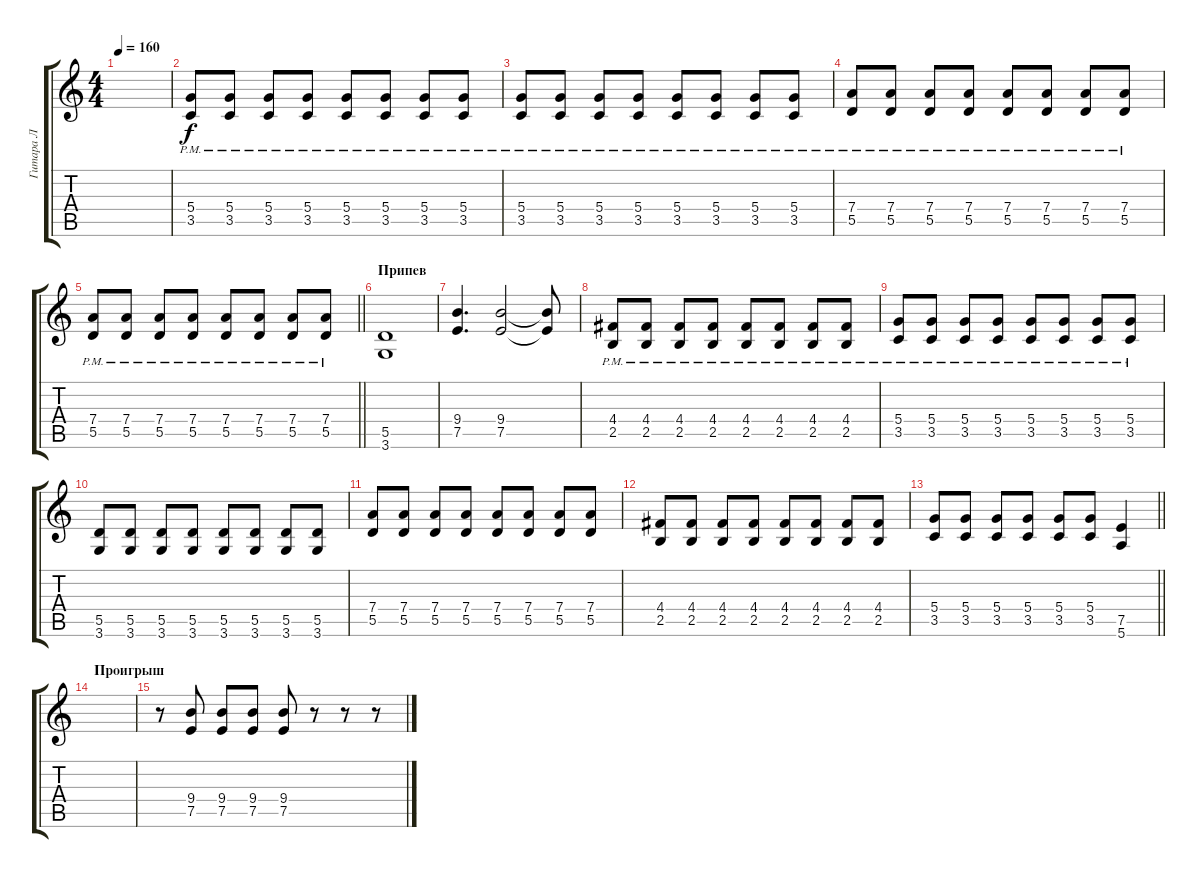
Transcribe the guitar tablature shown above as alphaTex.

\track ("Гитара Л" "Гитара Л") {instrument distortionguitar}
\staff {score tabs}
\tuning (E4 B3 G3 D3 A2 E2) {hide}
\ts (4 4)
\tempo 160
\clef g2
\ks c
|
(5.4{pm} 3.5{pm}).8 (5.4{pm} 3.5{pm}).8 (5.4{pm} 3.5{pm}).8 (5.4{pm} 3.5{pm}).8 (5.4{pm} 3.5{pm}).8 (5.4{pm} 3.5{pm}).8 (5.4{pm} 3.5{pm}).8 (5.4{pm} 3.5{pm}).8 |
(5.4{pm} 3.5{pm}).8 (5.4{pm} 3.5{pm}).8 (5.4{pm} 3.5{pm}).8 (5.4{pm} 3.5{pm}).8 (5.4{pm} 3.5{pm}).8 (5.4{pm} 3.5{pm}).8 (5.4{pm} 3.5{pm}).8 (5.4{pm} 3.5{pm}).8 |
(7.4{pm} 5.5{pm}).8 (7.4{pm} 5.5{pm}).8 (7.4{pm} 5.5{pm}).8 (7.4{pm} 5.5{pm}).8 (7.4{pm} 5.5{pm}).8 (7.4{pm} 5.5{pm}).8 (7.4{pm} 5.5{pm}).8 (7.4{pm} 5.5{pm}).8 |
\barLineRight lightlight
(7.4{pm} 5.5{pm}).8 (7.4{pm} 5.5{pm}).8 (7.4{pm} 5.5{pm}).8 (7.4{pm} 5.5{pm}).8 (7.4{pm} 5.5{pm}).8 (7.4{pm} 5.5{pm}).8 (7.4{pm} 5.5{pm}).8 (7.4{pm} 5.5{pm}).8 |
\section ("" "Припев")
(5.5 3.6).1 |
(9.4 7.5).4{d} (9.4 7.5).2 (9.4{t} 7.5{t}).8 |
(4.4{pm} 2.5{pm}).8 (4.4{pm} 2.5{pm}).8 (4.4{pm} 2.5{pm}).8 (4.4{pm} 2.5{pm}).8 (4.4{pm} 2.5{pm}).8 (4.4{pm} 2.5{pm}).8 (4.4{pm} 2.5{pm}).8 (4.4{pm} 2.5{pm}).8 |
(5.4{pm} 3.5{pm}).8 (5.4{pm} 3.5{pm}).8 (5.4{pm} 3.5{pm}).8 (5.4{pm} 3.5{pm}).8 (5.4{pm} 3.5{pm}).8 (5.4{pm} 3.5{pm}).8 (5.4{pm} 3.5{pm}).8 (5.4{pm} 3.5{pm}).8 |
(5.5 3.6).8 (5.5 3.6).8 (5.5 3.6).8 (5.5 3.6).8 (5.5 3.6).8 (5.5 3.6).8 (5.5 3.6).8 (5.5 3.6).8 |
(7.4 5.5).8 (7.4 5.5).8 (7.4 5.5).8 (7.4 5.5).8 (7.4 5.5).8 (7.4 5.5).8 (7.4 5.5).8 (7.4 5.5).8 |
(4.4 2.5).8 (4.4 2.5).8 (4.4 2.5).8 (4.4 2.5).8 (4.4 2.5).8 (4.4 2.5).8 (4.4 2.5).8 (4.4 2.5).8 |
\barLineRight lightlight
(5.4 3.5).8 (5.4 3.5).8 (5.4 3.5).8 (5.4 3.5).8 (5.4 3.5).8 (5.4 3.5).8 (7.5 5.6).4 |
\section ("" "Проигрыш")
|
r.8 (9.4 7.5).8 (9.4 7.5).8 (9.4 7.5).8 (9.4 7.5).8 r.8 r.8 r.8
